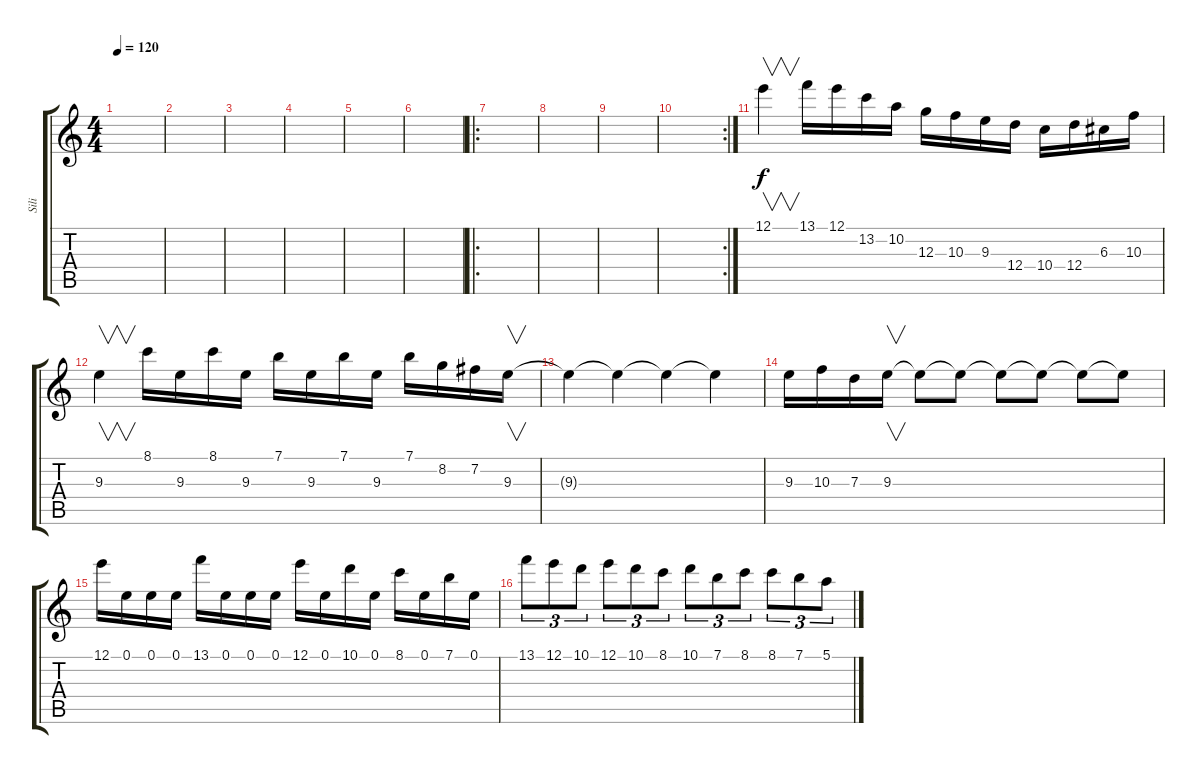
\track ("Sili" "Sili") {instrument distortionguitar}
\staff {score tabs}
\tuning (E4 B3 G3 D3 A2 E2) {hide}
\ts (4 4)
\tempo 120
\clef g2
\ks c
|
|
|
|
|
|
\ro
|
|
|
\rc 2
|
12.1.4{v} 13.1.16 12.1.16 13.2.16 10.2.16 12.3.16 10.3.16 9.3.16 12.4.16 10.4.16 12.4.16 6.3.16 10.3.16 |
9.3.4{v} 8.1.16 9.3.16 8.1.16 9.3.16 7.1.16 9.3.16 7.1.16 9.3.16 7.1.16 8.2.16 7.2.16 9.3.16{v} |
9.3{t}.4 9.3{t}.4 9.3{t}.4 9.3{t}.4 |
9.3.16 10.3.16 7.3.16 9.3.16{v} 9.3{t}.8 9.3{t}.8 9.3{t}.8 9.3{t}.8 9.3{t}.8 9.3{t}.8 |
12.1.16 0.1.16 0.1.16 0.1.16 13.1.16 0.1.16 0.1.16 0.1.16 12.1.16 0.1.16 10.1.16 0.1.16 8.1.16 0.1.16 7.1.16 0.1.16 |
13.1.8{tu (3 2)} 12.1.8{tu (3 2)} 10.1.8{tu (3 2)} 12.1.8{tu (3 2)} 10.1.8{tu (3 2)} 8.1.8{tu (3 2)} 10.1.8{tu (3 2)} 7.1.8{tu (3 2)} 8.1.8{tu (3 2)} 8.1.8{tu (3 2)} 7.1.8{tu (3 2)} 5.1.8{tu (3 2)}
